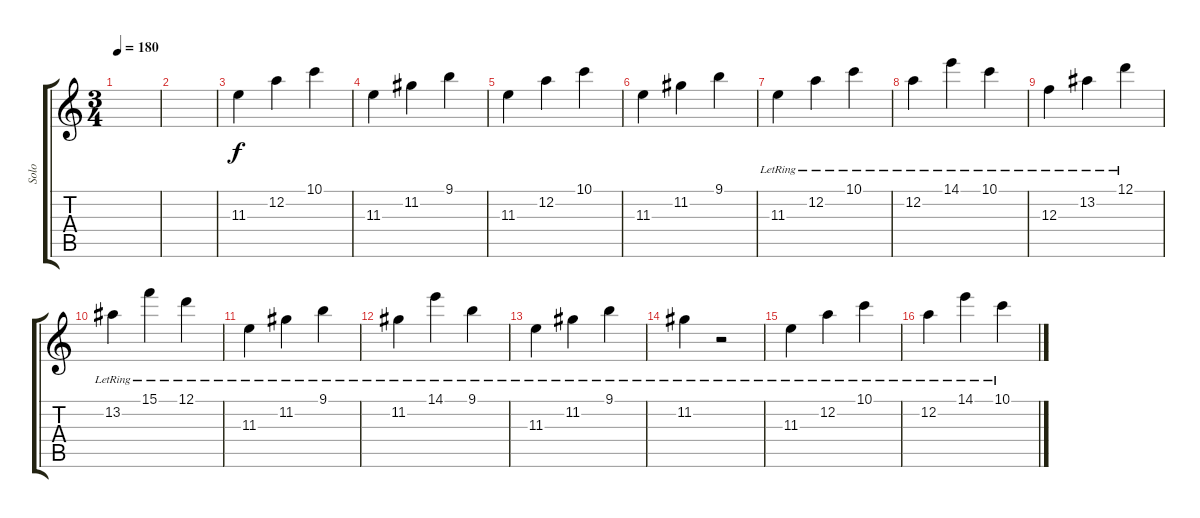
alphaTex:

\track ("Solo" "Solo") {instrument overdrivenguitar}
\staff {score tabs}
\tuning (D4 A3 F3 C3 G2 C2) {hide}
\ts (3 4)
\tempo 180
\clef g2
\ks c
|
|
11.3.4 12.2.4 10.1.4 |
11.3.4 11.2.4 9.1.4 |
11.3.4 12.2.4 10.1.4 |
11.3.4 11.2.4 9.1.4 |
11.3{lr}.4 12.2{lr}.4 10.1{lr}.4 |
12.2{lr}.4 14.1{lr}.4 10.1{lr}.4 |
12.3{lr}.4 13.2{lr}.4 12.1{lr}.4 |
13.2{lr}.4 15.1{lr}.4 12.1{lr}.4 |
11.3{lr}.4 11.2{lr}.4 9.1{lr}.4 |
11.2{lr}.4 14.1{lr}.4 9.1{lr}.4 |
11.3{lr}.4 11.2{lr}.4 9.1{lr}.4 |
11.2{lr}.4 r.2 |
11.3{lr}.4 12.2{lr}.4 10.1{lr}.4 |
12.2{lr}.4 14.1{lr}.4 10.1{lr}.4
